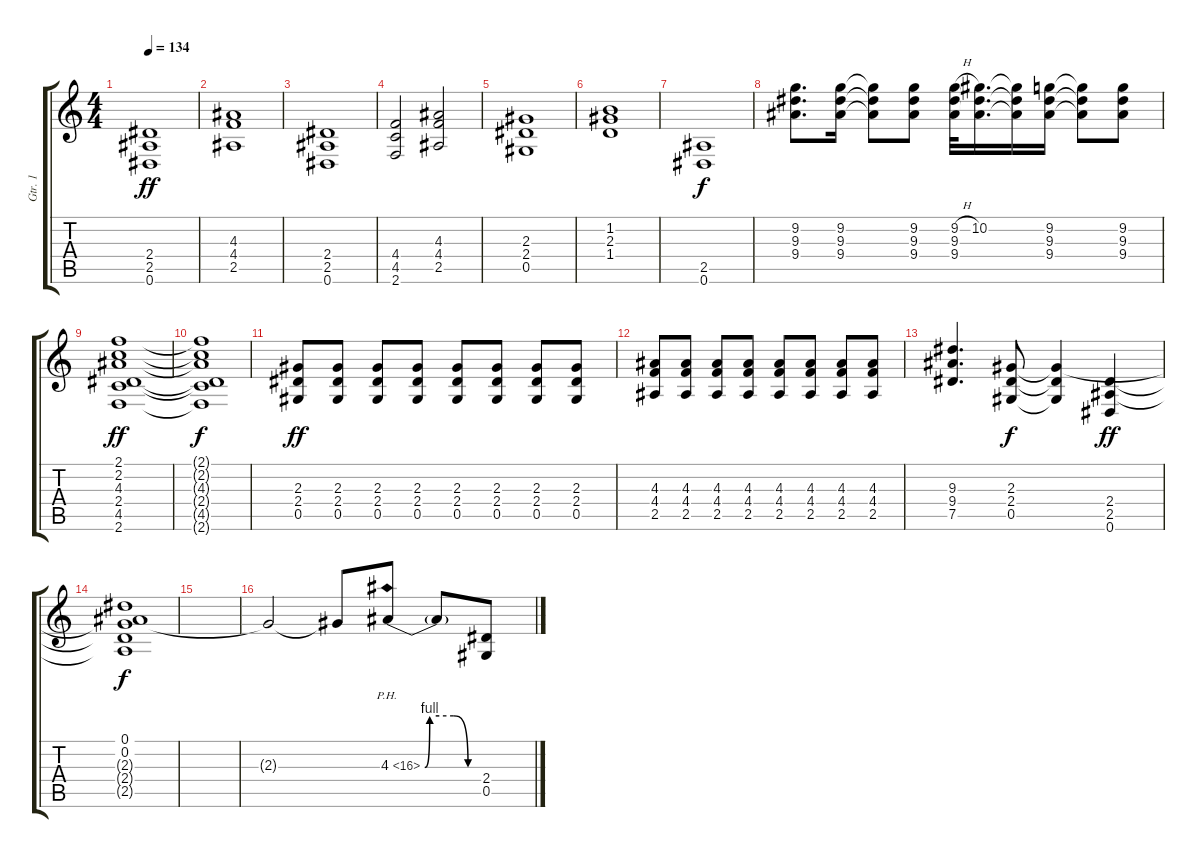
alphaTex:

\track ("Gtr. 1" "Gtr. 1") {instrument distortionguitar}
\staff {score tabs}
\tuning (Eb4 Bb3 Gb3 Db3 Ab2 Eb2) {hide}
\ts (4 4)
\tempo 134
\clef g2
\ks c
(2.4 2.5 0.6).1{dy ff} |
(4.3 4.4 2.5).1 |
(2.4 2.5 0.6).1 |
(4.4 4.5 2.6).2 (4.3 4.4 2.5).2 |
(2.3 2.4 0.5).1 |
(1.2 2.3 1.4).1 |
(2.5 0.6).1{dy f} |
(9.2 9.3 9.4).8{d} (9.2 9.3 9.4).16 (9.2{t} 9.3{t} 9.4{t}).8 (9.2 9.3 9.4).8 (9.2{h} 9.3 9.4).32 (10.2 9.3{t} 9.4{t}).16{d} (10.2{t} 9.3{t} 9.4{t}).16 (9.2 9.3 9.4).16 (9.2{t} 9.3{t} 9.4{t}).8 (9.2 9.3 9.4).8 |
(2.1 2.2 4.3 2.4 4.5 2.6).1{dy ff} |
(2.1{t} 2.2{t} 4.3{t} 2.4{t} 4.5{t} 2.6{t}).1{dy f} |
(2.3 2.4 0.5).8{dy ff} (2.3 2.4 0.5).8 (2.3 2.4 0.5).8 (2.3 2.4 0.5).8 (2.3 2.4 0.5).8 (2.3 2.4 0.5).8 (2.3 2.4 0.5).8 (2.3 2.4 0.5).8 |
(4.3 4.4 2.5).8 (4.3 4.4 2.5).8 (4.3 4.4 2.5).8 (4.3 4.4 2.5).8 (4.3 4.4 2.5).8 (4.3 4.4 2.5).8 (4.3 4.4 2.5).8 (4.3 4.4 2.5).8 |
(9.3 9.4 7.5).4{d} (2.3 2.4 0.5).8{dy f} (2.3{t} 2.4{t} 0.5{t}).4 (2.4 2.5 0.6).4{dy ff} |
(0.1 0.2 2.3{t} 2.4{t} 2.5{t}).1{dy f} |
|
2.3{t}.2 2.3{t}.8 4.3{be (custom 0 0 5 4 15 4 30 4 45 0 60 0) ph 12}.8 4.3{t}.8 (2.4 0.5).8
